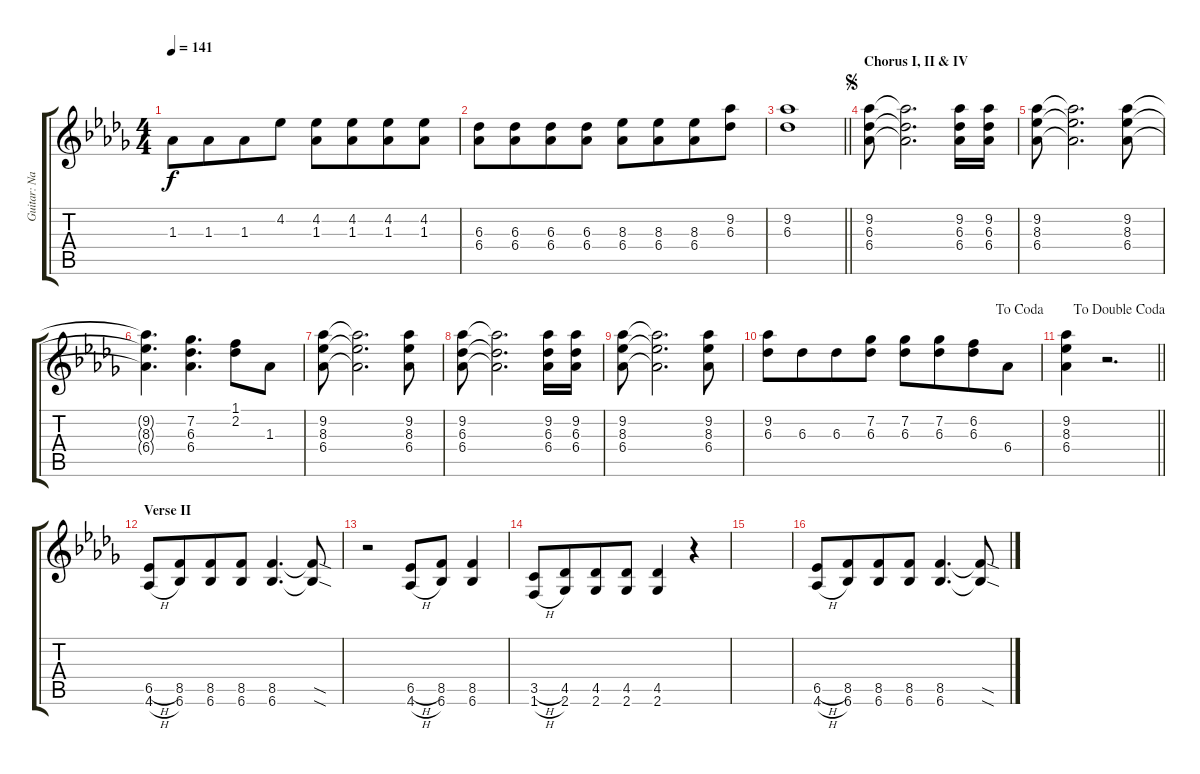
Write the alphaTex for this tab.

\track ("Guitar: Nancy" "Guitar: Na") {instrument distortionguitar}
\staff {score tabs}
\tuning (E4 B3 G3 D3 A2 E2) {hide}
\ts (4 4)
\tempo 141
\clef g2
\ks db
1.3.8{dy f beam merge} 1.3.8{beam merge} 1.3.8 4.2.8 (4.2 1.3).8 (4.2 1.3).8{beam merge} (4.2 1.3).8 (4.2 1.3).8 |
(6.3 6.4).8 (6.3 6.4).8{beam merge} (6.3 6.4).8 (6.3 6.4).8 (8.3 6.4).8 (8.3 6.4).8{beam merge} (8.3 6.4).8 (9.2 6.3).8 |
\barLineRight lightlight
(9.2 6.3).1 |
\section ("" "Chorus I, II & IV")
\jump segno
(9.2 6.3 6.4).8 (9.2{t} 6.3{t} 6.4{t}).2{d} (9.2 6.3 6.4).16 (9.2 6.3 6.4).16 |
(9.2 8.3 6.4).8 (9.2{t} 8.3{t} 6.4{t}).2{d} (9.2 8.3 6.4).8 |
(9.2{t} 8.3{t} 6.4{t}).4{d} (7.2 6.3 6.4).4{d} (1.1 2.2).8 1.3.8 |
(9.2 8.3 6.4).8 (9.2{t} 8.3{t} 6.4{t}).2{d} (9.2 8.3 6.4).8 |
(9.2 6.3 6.4).8 (9.2{t} 6.3{t} 6.4{t}).2{d} (9.2 6.3 6.4).16 (9.2 6.3 6.4).16 |
(9.2 8.3 6.4).8 (9.2{t} 8.3{t} 6.4{t}).2{d} (9.2 8.3 6.4).8 |
\jump dacoda
(9.2 6.3).8 6.3.8{beam merge} 6.3.8 (7.2 6.3).8 (7.2 6.3).8 (7.2 6.3).8{beam merge} (6.2 6.3).8 6.4.8 |
\jump dadoublecoda
\barLineRight lightlight
(9.2 8.3 6.4).4 r.2{d} |
\section ("" "Verse II")
(6.5{h} 4.6{h}).8 (8.5 6.6).8{beam merge} (8.5 6.6).8 (8.5 6.6).8 (8.5 6.6).4{d} (8.5{sod t} 6.6{sod t}).8 |
r.2 (6.5{h} 4.6{h}).8 (8.5 6.6).8 (8.5 6.6).4 |
(3.5{h} 1.6{h}).8 (4.5 2.6).8{beam merge} (4.5 2.6).8 (4.5 2.6).8 (4.5 2.6).4 r.4 |
|
(6.5{h} 4.6{h}).8 (8.5 6.6).8{beam merge} (8.5 6.6).8 (8.5 6.6).8 (8.5 6.6).4{d} (8.5{sod t} 6.6{sod t}).8
